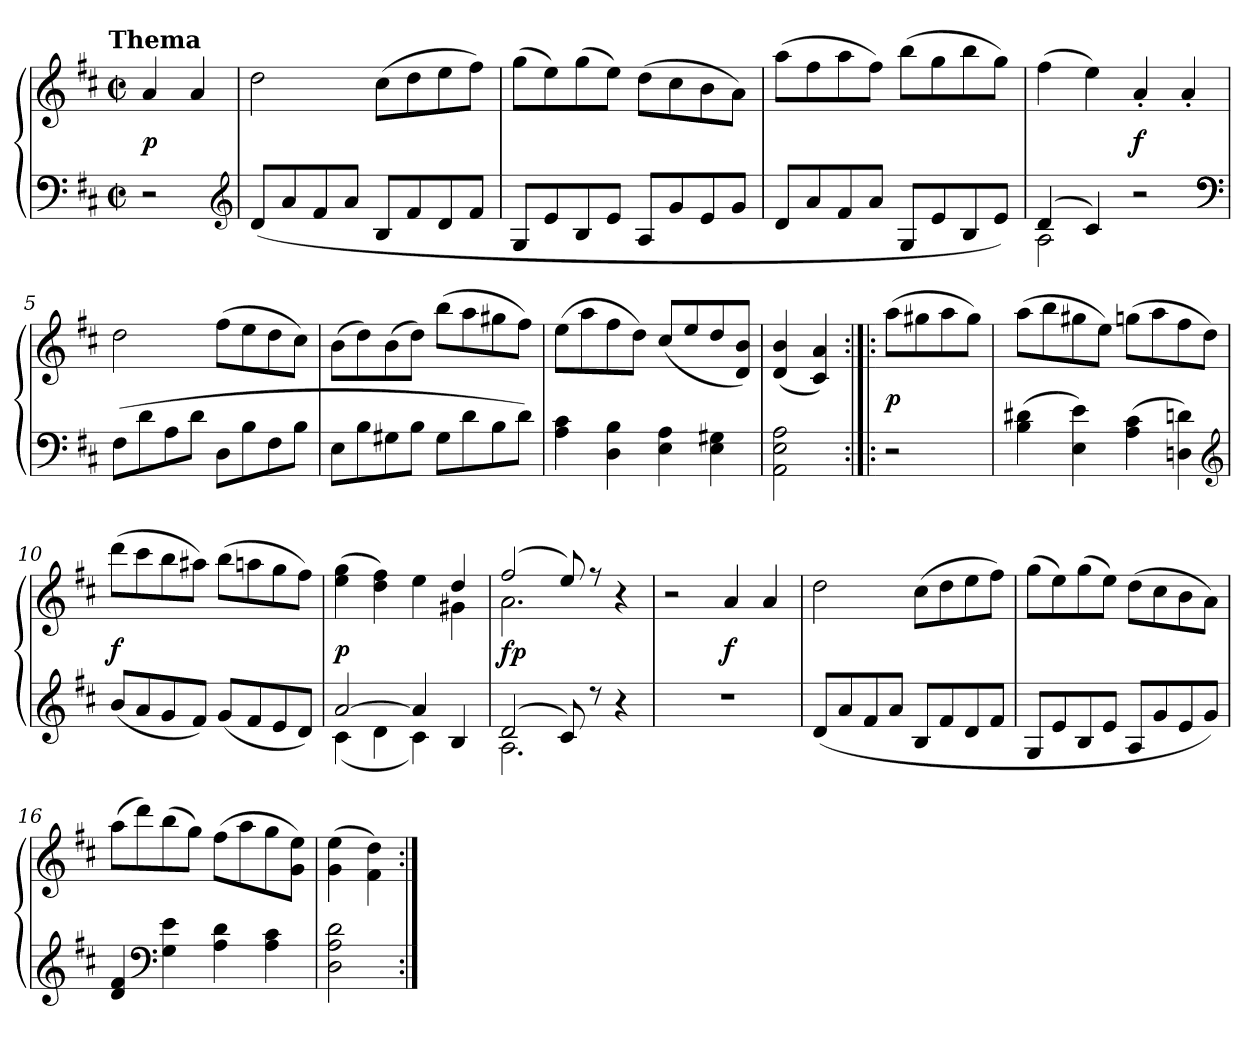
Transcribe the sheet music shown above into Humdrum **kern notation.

**kern	**kern	**dynam
*part1	*part1	*part1
*staff2	*staff1	*staff1/2
*clefF4	*clefG2	*
*k[f#c#]	*k[f#c#]	*
!!LO:TX:omd:t=Thema
*M2/2	*M2/2	*
*met(c|)	*met(c|)	*
*MM120	*MM120	*
=	=	=
2r	4a	p
.	4a	.
*clefG2	*	*
=1	=1	=1
(8dL	2dd	.
8a	.	.
8f#	.	.
8aJ	.	.
8BL	(8cc#L	.
8f#	8dd	.
8d	8ee	.
8f#J	8ff#J)	.
=2	=2	=2
8GL	(8ggL	.
8e	8ee)	.
8B	(8gg	.
8eJ	8eeJ)	.
8AL	(8ddL	.
8g	8cc#	.
8e	8b	.
8gJ	8aJ)	.
=3	=3	=3
8dL	(8aaL	.
8a	8ff#	.
8f#	8aa	.
8aJ	8ff#J)	.
8GL	(8bbL	.
8e	8gg	.
8B	8bb	.
8eJ)	8ggJ)	.
=4	=4	=4
*^	*	*
(4d	2A	(4ff#	.
4c#)	.	4ee)	.
2r	2ryy	4a'	f
.	.	4a'	.
*v	*v	*	*
*clefF4	*	*
=5	=5	=5
(8F#L	2dd	.
8d	.	.
8A	.	.
8dJ	.	.
8DL	(8ff#L	.
8B	8ee	.
8F#	8dd	.
8BJ	8cc#J)	.
=6	=6	=6
8EL	(8bL	.
8B	8dd)	.
8G#X	(8b	.
8BJ	8ddJ)	.
8G#L	(8bbL	.
8d	8aa	.
8B	8gg#X	.
8dJ)	8ff#J)	.
=7	=7	=7
4A 4c#	(8eeL	.
.	8aa	.
4D 4B	8ff#	.
.	8ddJ)	.
4E 4A	(8cc#/L	.
.	8ee/	.
4E 4G#X	8dd/	.
.	8d/ 8b/J)	.
=8	=8	=8
2AA 2E 2A	(4d 4b	.
.	4c# 4a)	.
=:|!|:	=:|!|:	=:|!|:
2r	(8aaL	p
.	8gg#X	.
.	8aa	.
.	8gg#J)	.
=9	=9	=9
(4B 4d#X	(8aaL	.
.	8bb	.
4E 4e)	8gg#X	.
.	8eeJ)	.
(4A 4c#	(8ggnL	.
.	8aa	.
4Dn 4dn)	8ff#	.
.	8ddJ)	.
*clefG2	*	*
=10	=10	=10
(8bL	(8dddL	f
8a	8ccc#	.
8g	8bb	.
8f#J)	8aa#XJ)	.
(8gL	(8bbL	.
8f#	8aan	.
8e	8gg	.
8dJ)	8ff#J)	.
=11	=11	=11
*^	*^	*
[2a	(4c#	2.ryy	(>4ee 4gg	p
.	4d	.	4dd 4ff#)	.
4a]	4c#)	.	4ee	.
4ryy	4B	4dd	4g#X	.
=12	=12	=12	=12	=12
(2d	2.A	(2ff#	2.a	fp
8c#)	.	8ee)	.	.
8r	.	8r	.	.
4r	4ryy	4r	4ryy	.
*v	*v	*	*	*
*	*v	*v	*
=13	=13	=13
1r	2r	.
.	4a	f
.	4a	.
=14	=14	=14
(8dL	2dd	.
8a	.	.
8f#	.	.
8aJ	.	.
8BL	(8cc#L	.
8f#	8dd	.
8d	8ee	.
8f#J	8ff#J)	.
=15	=15	=15
8GL	(8ggL	.
8e	8ee)	.
8B	(8gg	.
8eJ	8eeJ)	.
8AL	(8ddL	.
8g	8cc#	.
8e	8b	.
8gJ)	8aJ)	.
=16	=16	=16
4d 4f#	(8aaL	.
.	8ddd)	.
*clefF4	*	*
4G 4e	(8bb	.
.	8ggJ)	.
4A 4d	(8ff#L	.
.	8aa	.
4A 4c#	8gg	.
.	8g 8eeJ)	.
=17	=17	=17
2D 2A 2d	(4g 4ee	.
.	4f#\ 4dd\)	.
=:|!	=:|!	=:|!
*-	*-	*-
